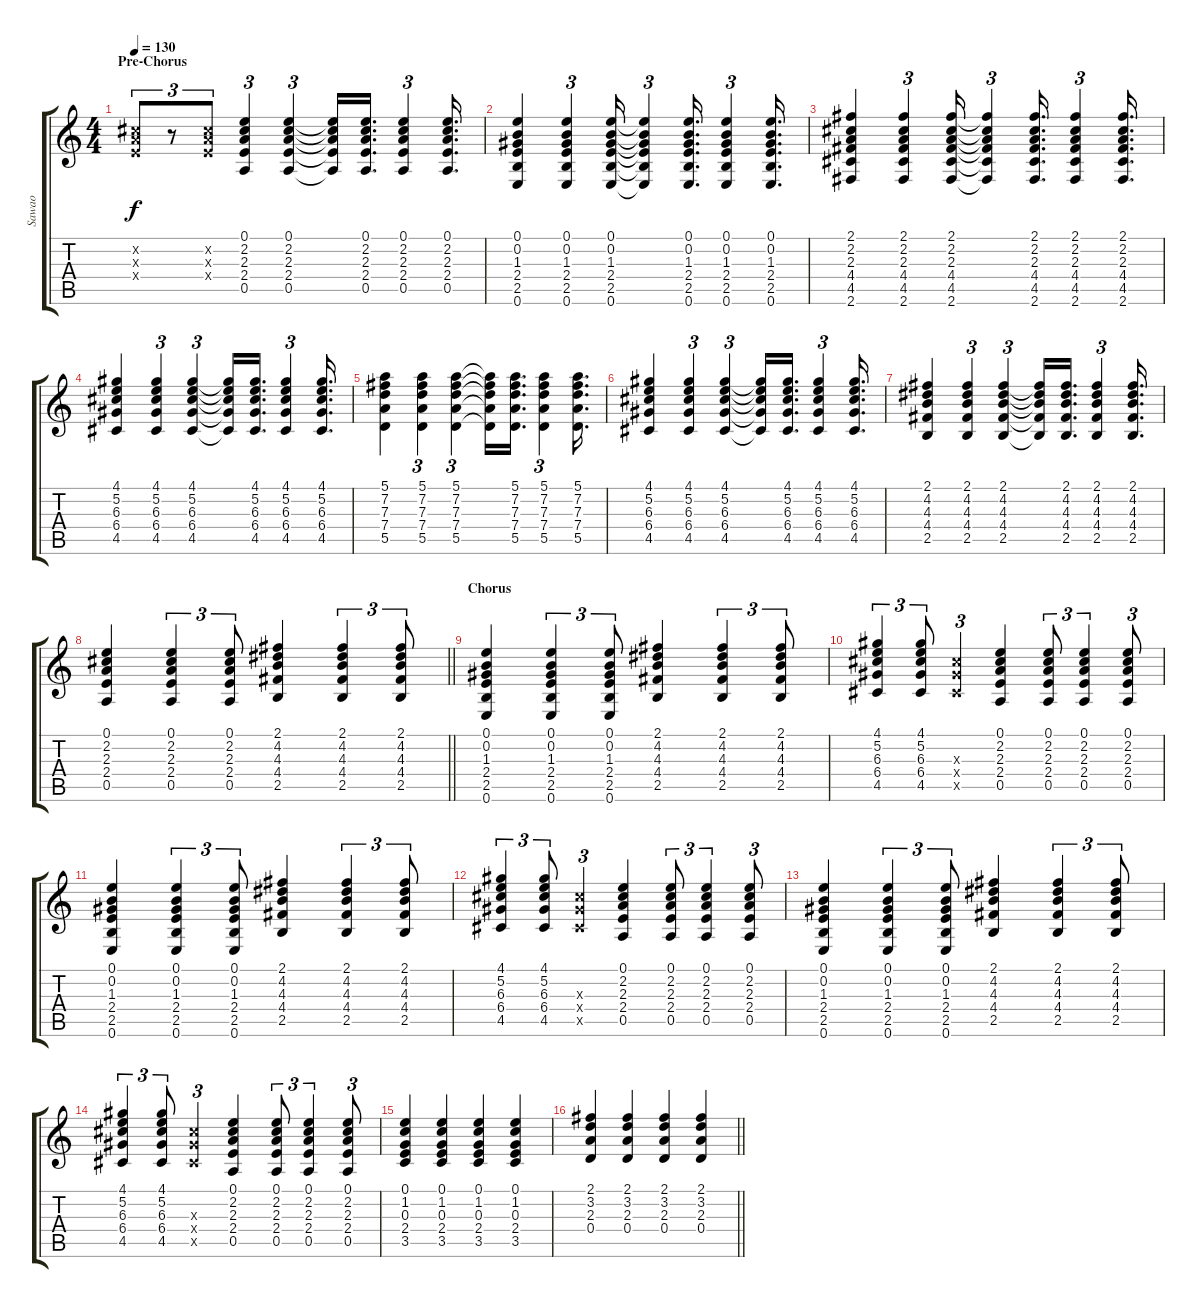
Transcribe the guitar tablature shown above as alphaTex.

\track ("Sawao" "Sawao") {instrument distortionguitar}
\staff {score tabs}
\tuning (E4 B3 G3 D3 A2 E2) {hide}
\ts (4 4)
\section ("" "Pre-Chorus")
\tempo 130
\clef g2
\ks c
(2.2{x} 2.3{x} 2.4{x}).8{tu (3 2) dy f} r.8{tu (3 2)} (2.2{x} 2.3{x} 2.4{x}).8{tu (3 2)} (0.1 2.2 2.3 2.4 0.5).4{tu (3 2)} (0.1 2.2 2.3 2.4 0.5).4{tu (3 2)} (0.1{t} 2.2{t} 2.3{t} 2.4{t} 0.5{t}).16 (0.1 2.2 2.3 2.4 0.5).16{d} (0.1 2.2 2.3 2.4 0.5).4{tu (3 2)} (0.1 2.2 2.3 2.4 0.5).16{d} |
(0.1 0.2 1.3 2.4 2.5 0.6).4 (0.1 0.2 1.3 2.4 2.5 0.6).4{tu (3 2)} (0.1 0.2 1.3 2.4 2.5 0.6).16 (0.1{t} 0.2{t} 1.3{t} 2.4{t} 2.5{t} 0.6{t}).4{tu (3 2)} (0.1 0.2 1.3 2.4 2.5 0.6).16{d} (0.1 0.2 1.3 2.4 2.5 0.6).4{tu (3 2)} (0.1 0.2 1.3 2.4 2.5 0.6).16{d} |
(2.1 2.2 2.3 4.4 4.5 2.6).4 (2.1 2.2 2.3 4.4 4.5 2.6).4{tu (3 2)} (2.1 2.2 2.3 4.4 4.5 2.6).16 (2.1{t} 2.2{t} 2.3{t} 4.4{t} 4.5{t} 2.6{t}).4{tu (3 2)} (2.1 2.2 2.3 4.4 4.5 2.6).16{d} (2.1 2.2 2.3 4.4 4.5 2.6).4{tu (3 2)} (2.1 2.2 2.3 4.4 4.5 2.6).16{d} |
(4.1 5.2 6.3 6.4 4.5).4 (4.1 5.2 6.3 6.4 4.5).4{tu (3 2)} (4.1 5.2 6.3 6.4 4.5).4{tu (3 2)} (4.1{t} 5.2{t} 6.3{t} 6.4{t} 4.5{t}).16 (4.1 5.2 6.3 6.4 4.5).16{d} (4.1 5.2 6.3 6.4 4.5).4{tu (3 2)} (4.1 5.2 6.3 6.4 4.5).16{d} |
(5.1 7.2 7.3 7.4 5.5).4 (5.1 7.2 7.3 7.4 5.5).4{tu (3 2)} (5.1 7.2 7.3 7.4 5.5).4{tu (3 2)} (5.1{t} 7.2{t} 7.3{t} 7.4{t} 5.5{t}).16 (5.1 7.2 7.3 7.4 5.5).16{d} (5.1 7.2 7.3 7.4 5.5).4{tu (3 2)} (5.1 7.2 7.3 7.4 5.5).16{d} |
(4.1 5.2 6.3 6.4 4.5).4 (4.1 5.2 6.3 6.4 4.5).4{tu (3 2)} (4.1 5.2 6.3 6.4 4.5).4{tu (3 2)} (4.1{t} 5.2{t} 6.3{t} 6.4{t} 4.5{t}).16 (4.1 5.2 6.3 6.4 4.5).16{d} (4.1 5.2 6.3 6.4 4.5).4{tu (3 2)} (4.1 5.2 6.3 6.4 4.5).16{d} |
(2.1 4.2 4.3 4.4 2.5).4 (2.1 4.2 4.3 4.4 2.5).4{tu (3 2)} (2.1 4.2 4.3 4.4 2.5).4{tu (3 2)} (2.1{t} 4.2{t} 4.3{t} 4.4{t} 2.5{t}).16 (2.1 4.2 4.3 4.4 2.5).16{d} (2.1 4.2 4.3 4.4 2.5).4{tu (3 2)} (2.1 4.2 4.3 4.4 2.5).16{d} |
\barLineRight lightlight
(0.1 2.2 2.3 2.4 0.5).4 (0.1 2.2 2.3 2.4 0.5).4{tu (3 2)} (0.1 2.2 2.3 2.4 0.5).8{tu (3 2)} (2.1 4.2 4.3 4.4 2.5).4 (2.1 4.2 4.3 4.4 2.5).4{tu (3 2)} (2.1 4.2 4.3 4.4 2.5).8{tu (3 2)} |
\section ("" "Chorus")
(0.1 0.2 1.3 2.4 2.5 0.6).4 (0.1 0.2 1.3 2.4 2.5 0.6).4{tu (3 2)} (0.1 0.2 1.3 2.4 2.5 0.6).8{tu (3 2)} (2.1 4.2 4.3 4.4 2.5).4 (2.1 4.2 4.3 4.4 2.5).4{tu (3 2)} (2.1 4.2 4.3 4.4 2.5).8{tu (3 2)} |
(4.1 5.2 6.3 6.4 4.5).4{tu (3 2)} (4.1 5.2 6.3 6.4 4.5).8{tu (3 2)} (6.3{x} 6.4{x} 4.5{x}).4{tu (3 2)} (0.1 2.2 2.3 2.4 0.5).4 (0.1 2.2 2.3 2.4 0.5).8{tu (3 2)} (0.1 2.2 2.3 2.4 0.5).4{tu (3 2)} (0.1 2.2 2.3 2.4 0.5).8{tu (3 2)} |
(0.1 0.2 1.3 2.4 2.5 0.6).4 (0.1 0.2 1.3 2.4 2.5 0.6).4{tu (3 2)} (0.1 0.2 1.3 2.4 2.5 0.6).8{tu (3 2)} (2.1 4.2 4.3 4.4 2.5).4 (2.1 4.2 4.3 4.4 2.5).4{tu (3 2)} (2.1 4.2 4.3 4.4 2.5).8{tu (3 2)} |
(4.1 5.2 6.3 6.4 4.5).4{tu (3 2)} (4.1 5.2 6.3 6.4 4.5).8{tu (3 2)} (6.3{x} 6.4{x} 4.5{x}).4{tu (3 2)} (0.1 2.2 2.3 2.4 0.5).4 (0.1 2.2 2.3 2.4 0.5).8{tu (3 2)} (0.1 2.2 2.3 2.4 0.5).4{tu (3 2)} (0.1 2.2 2.3 2.4 0.5).8{tu (3 2)} |
(0.1 0.2 1.3 2.4 2.5 0.6).4 (0.1 0.2 1.3 2.4 2.5 0.6).4{tu (3 2)} (0.1 0.2 1.3 2.4 2.5 0.6).8{tu (3 2)} (2.1 4.2 4.3 4.4 2.5).4 (2.1 4.2 4.3 4.4 2.5).4{tu (3 2)} (2.1 4.2 4.3 4.4 2.5).8{tu (3 2)} |
(4.1 5.2 6.3 6.4 4.5).4{tu (3 2)} (4.1 5.2 6.3 6.4 4.5).8{tu (3 2)} (6.3{x} 6.4{x} 4.5{x}).4{tu (3 2)} (0.1 2.2 2.3 2.4 0.5).4 (0.1 2.2 2.3 2.4 0.5).8{tu (3 2)} (0.1 2.2 2.3 2.4 0.5).4{tu (3 2)} (0.1 2.2 2.3 2.4 0.5).8{tu (3 2)} |
(0.1 1.2 0.3 2.4 3.5).4 (0.1 1.2 0.3 2.4 3.5).4 (0.1 1.2 0.3 2.4 3.5).4 (0.1 1.2 0.3 2.4 3.5).4 |
\barLineRight lightlight
(2.1 3.2 2.3 0.4).4 (2.1 3.2 2.3 0.4).4 (2.1 3.2 2.3 0.4).4 (2.1 3.2 2.3 0.4).4
